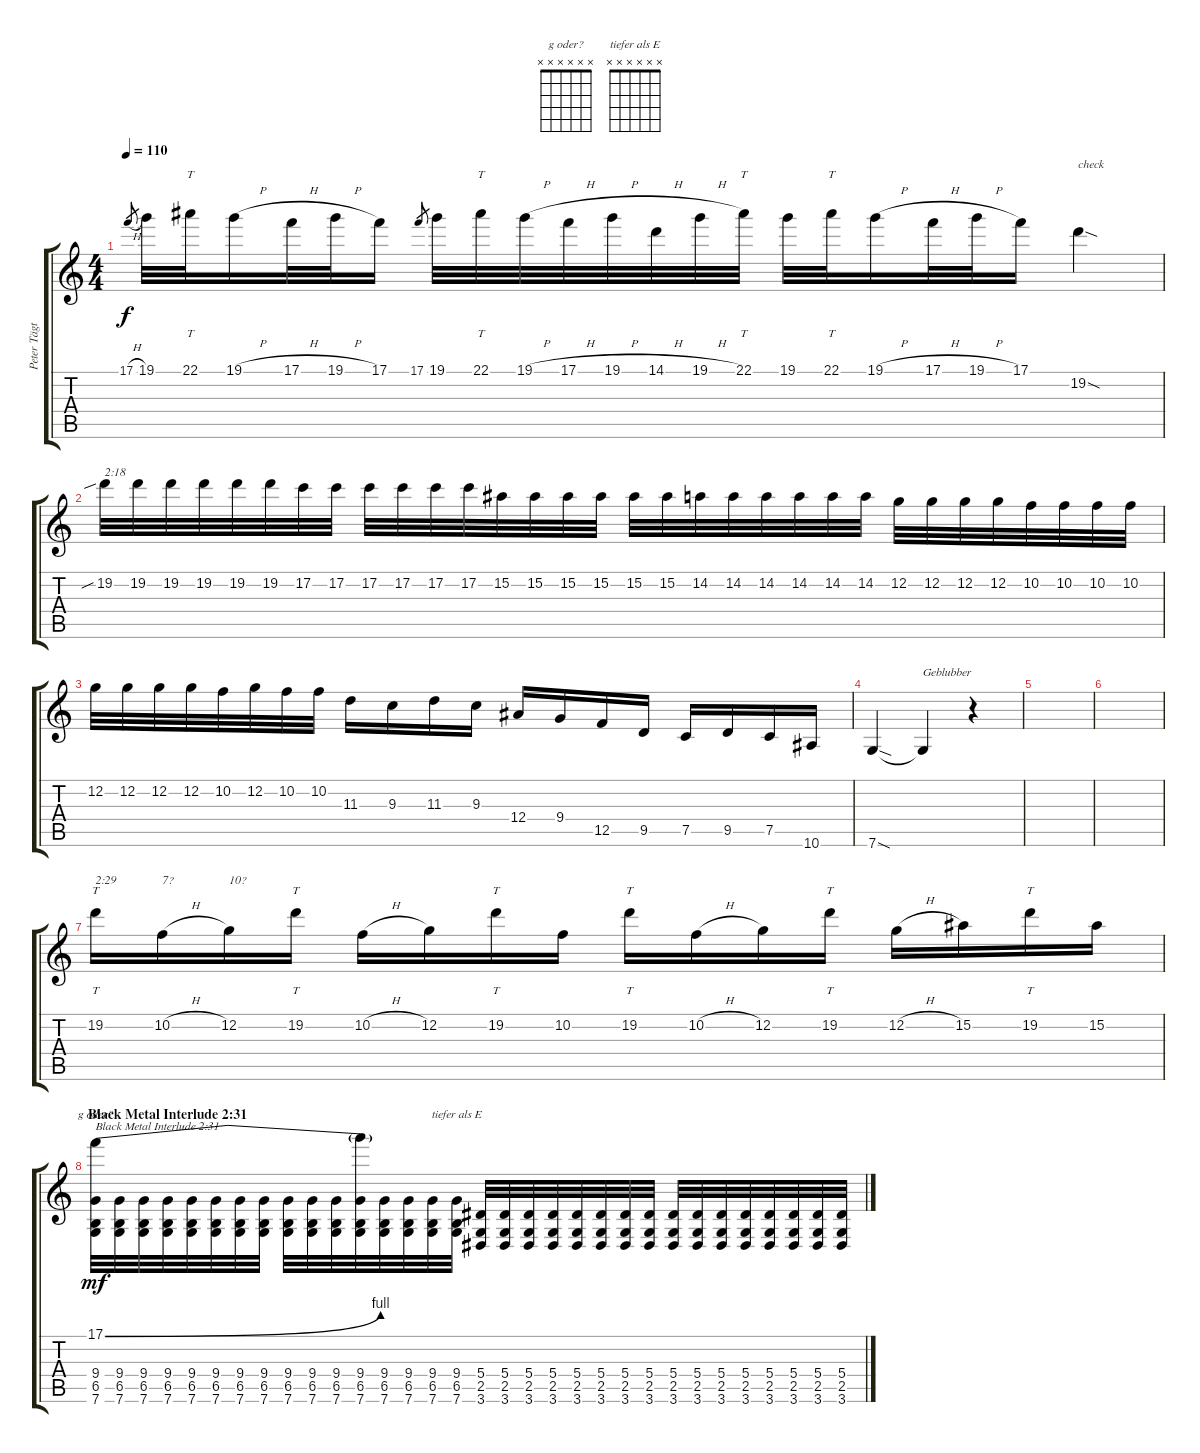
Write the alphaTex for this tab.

\track ("Peter Tägtgren (Lead)" "Peter Tägt") {instrument overdrivenguitar}
\staff {score tabs}
\tuning (C4 G3 Eb3 Bb2 F2 C2) {hide}
\chord ("g oder?" x x x x x x)
\chord ("tiefer als E" x x x x x x)
\ts (4 4)
\tempo 110
\clef g2
\ks c
17.1{h}.8{gr dy f} 19.1.32 22.1.32{tt} 19.1{h}.16 17.1{h}.32 19.1{h}.32 17.1.16 17.1.8{gr} 19.1.32 22.1.32{tt} 19.1{h}.32 17.1{h}.32 19.1{h}.32 14.1{h}.32 19.1{h}.32 22.1.32{tt} 19.1.32 22.1.32{tt} 19.1{h}.16 17.1{h}.32 19.1{h}.32 17.1.16 19.2{sod}.4{txt "check"} |
19.2{sib}.32{txt "2:18"} 19.2.32 19.2.32 19.2.32 19.2.32 19.2.32 17.2.32 17.2.32 17.2.32 17.2.32 17.2.32 17.2.32 15.2.32 15.2.32 15.2.32 15.2.32 15.2.32 15.2.32 14.2.32 14.2.32 14.2.32 14.2.32 14.2.32 14.2.32 12.2.32 12.2.32 12.2.32 12.2.32 10.2.32 10.2.32 10.2.32 10.2.32 |
12.2.32 12.2.32 12.2.32 12.2.32 10.2.32 12.2.32 10.2.32 10.2.32 11.3.16 9.3.16 11.3.16 9.3.16 12.4.16 9.4.16 12.5.16 9.5.16 7.5.16 9.5.16 7.5.16 10.6.16 |
7.6{sod}.4 7.6{t}.4{txt "Geblubber"} r.4 |
|
|
19.2.16{tt txt "2:29"} 10.2{h}.16{txt "7?"} 12.2.16{txt "10?"} 19.2.16{tt} 10.2{h}.16 12.2.16 19.2.16{tt} 10.2.16 19.2.16{tt} 10.2{h}.16 12.2.16 19.2.16{tt} 12.2{h}.16 15.2.16 19.2.16{tt} 15.2.16 |
\section ("" "Black Metal Interlude 2:31")
(17.1{be (bend 0 0 60 4)} 9.4 6.5 7.6).32{ch "g oder?" txt "Black Metal Interlude 2:31" dy mf} (9.4 6.5 7.6).32 (9.4 6.5 7.6).32 (9.4 6.5 7.6).32 (9.4 6.5 7.6).32 (9.4 6.5 7.6).32 (9.4 6.5 7.6).32 (9.4 6.5 7.6).32 (9.4 6.5 7.6).32 (9.4 6.5 7.6).32 (9.4 6.5 7.6).32 (17.1{t} 9.4 6.5 7.6).32 (9.4 6.5 7.6).32 (9.4 6.5 7.6).32 (9.4 6.5 7.6).32 (9.4 6.5 7.6).32{ch "tiefer als E"} (5.4 2.5 3.6).32 (5.4 2.5 3.6).32 (5.4 2.5 3.6).32 (5.4 2.5 3.6).32 (5.4 2.5 3.6).32 (5.4 2.5 3.6).32 (5.4 2.5 3.6).32 (5.4 2.5 3.6).32 (5.4 2.5 3.6).32 (5.4 2.5 3.6).32 (5.4 2.5 3.6).32 (5.4 2.5 3.6).32 (5.4 2.5 3.6).32 (5.4 2.5 3.6).32 (5.4 2.5 3.6).32 (5.4 2.5 3.6).32
